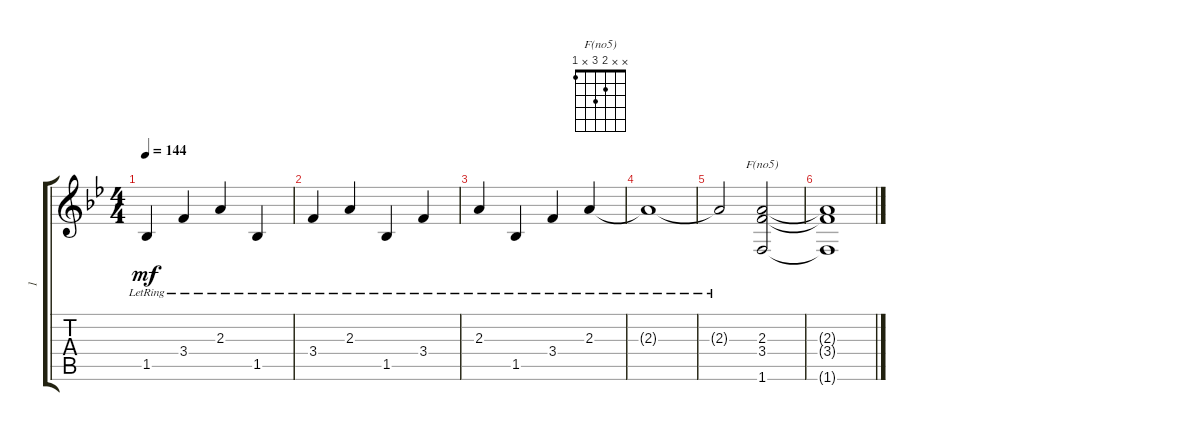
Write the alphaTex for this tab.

\track ("1" "1") {instrument acousticguitarsteel}
\staff {score tabs}
\tuning (E4 B3 G3 D3 A2 E2) {hide}
\chord ("F(no5)" x x 2 3 x 1)
\ts (4 4)
\tempo 144
\clef g2
\ks bb
1.5{lr}.4{dy mf} 3.4{lr}.4 2.3{lr}.4 1.5{lr}.4 |
3.4{lr}.4 2.3{lr}.4 1.5{lr}.4 3.4{lr}.4 |
2.3{lr}.4 1.5{lr}.4 3.4{lr}.4 2.3{lr}.4 |
2.3{lr t}.1 |
2.3{lr t}.2 (2.3 3.4 1.6).2{ch "F(no5)"} |
(2.3{t} 3.4{t} 1.6{t}).1
